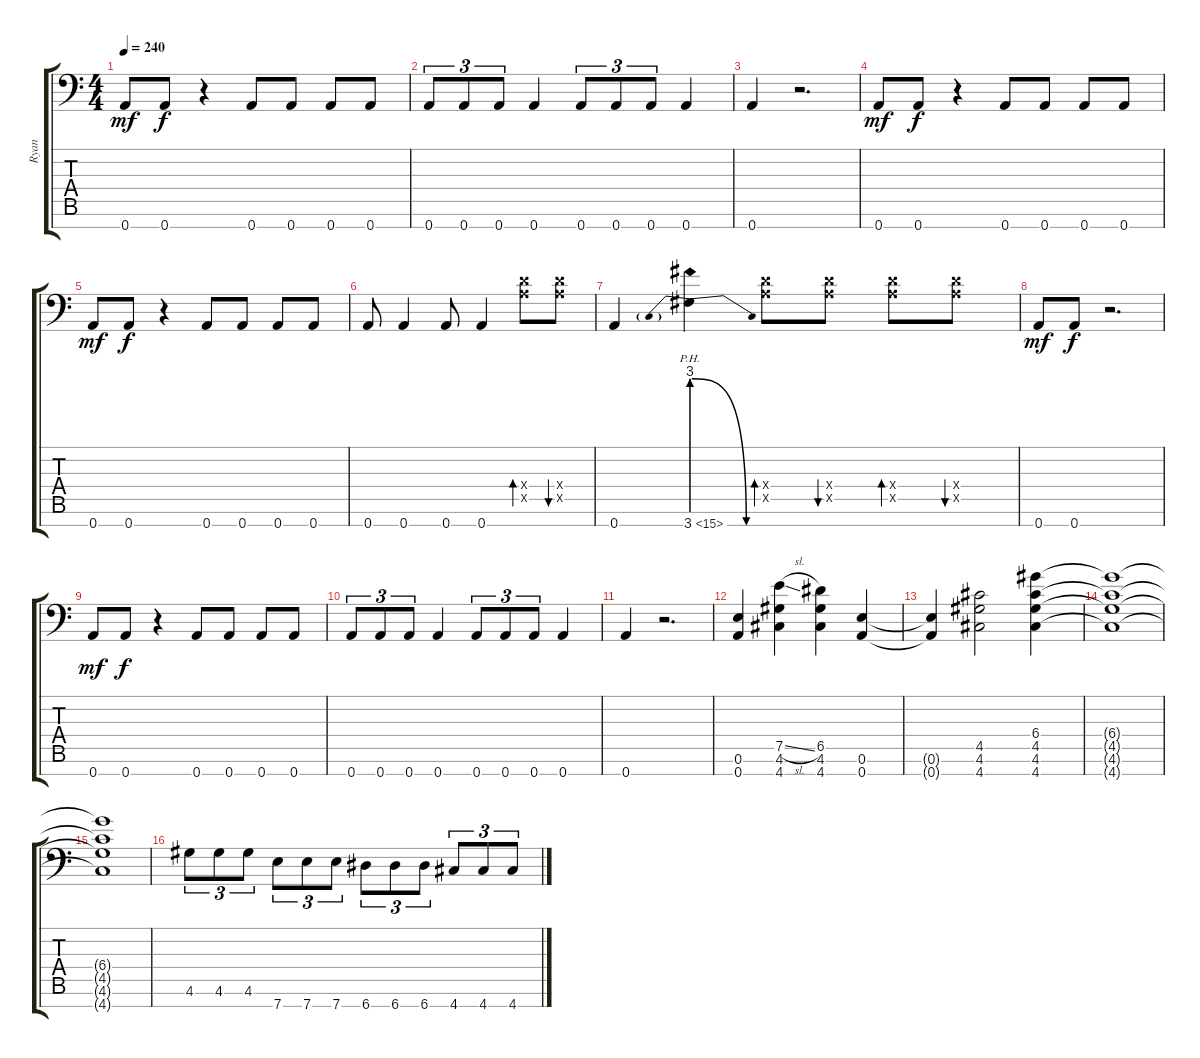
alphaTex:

\track ("Ryan" "Ryan") {instrument acousticguitarsteel}
\staff {score tabs}
\tuning (E4 B3 Gb3 D3 A2 E2 A1) {hide}
\ts (4 4)
\tempo 240
\clef f4
\ks c
0.7.8{dy mf} 0.7.8{dy f} r.4 0.7.8 0.7.8 0.7.8 0.7.8 |
0.7.8{tu (3 2)} 0.7.8{tu (3 2)} 0.7.8{tu (3 2)} 0.7.4 0.7.8{tu (3 2)} 0.7.8{tu (3 2)} 0.7.8{tu (3 2)} 0.7.4 |
0.7.4 r.2{d} |
0.7.8{dy mf} 0.7.8{dy f} r.4 0.7.8 0.7.8 0.7.8 0.7.8 |
0.7.8{dy mf} 0.7.8{dy f} r.4 0.7.8 0.7.8 0.7.8 0.7.8 |
0.7.8 0.7.4 0.7.8 0.7.4 (0.4{x} 0.5{x}).8{bd 60} (0.4{x} 0.5{x}).8{bu 60} |
0.7.4 3.7{be (prebendrelease 0 12 60 0) ph 12}.4 (0.4{x} 0.5{x}).8{bd 60} (0.4{x} 0.5{x}).8{bu 60} (0.4{x} 0.5{x}).8{bd 60} (0.4{x} 0.5{x}).8{bu 60} |
0.7.8{dy mf} 0.7.8{dy f} r.2{d} |
0.7.8{dy mf} 0.7.8{dy f} r.4 0.7.8 0.7.8 0.7.8 0.7.8 |
0.7.8{tu (3 2)} 0.7.8{tu (3 2)} 0.7.8{tu (3 2)} 0.7.4 0.7.8{tu (3 2)} 0.7.8{tu (3 2)} 0.7.8{tu (3 2)} 0.7.4 |
0.7.4 r.2{d} |
(0.6 0.7).4 (7.5{sl} 4.6 4.7).4 (6.5 4.6 4.7).4 (0.6 0.7).4 |
(0.6{t} 0.7{t}).4 (4.5 4.6 4.7).2 (6.4 4.5 4.6 4.7).4 |
(6.4{t} 4.5{t} 4.6{t} 4.7{t}).1 |
(6.4{t} 4.5{t} 4.6{t} 4.7{t}).1 |
4.6.8{tu (3 2)} 4.6.8{tu (3 2)} 4.6.8{tu (3 2)} 7.7.8{tu (3 2)} 7.7.8{tu (3 2)} 7.7.8{tu (3 2)} 6.7.8{tu (3 2)} 6.7.8{tu (3 2)} 6.7.8{tu (3 2)} 4.7.8{tu (3 2)} 4.7.8{tu (3 2)} 4.7.8{tu (3 2)}
